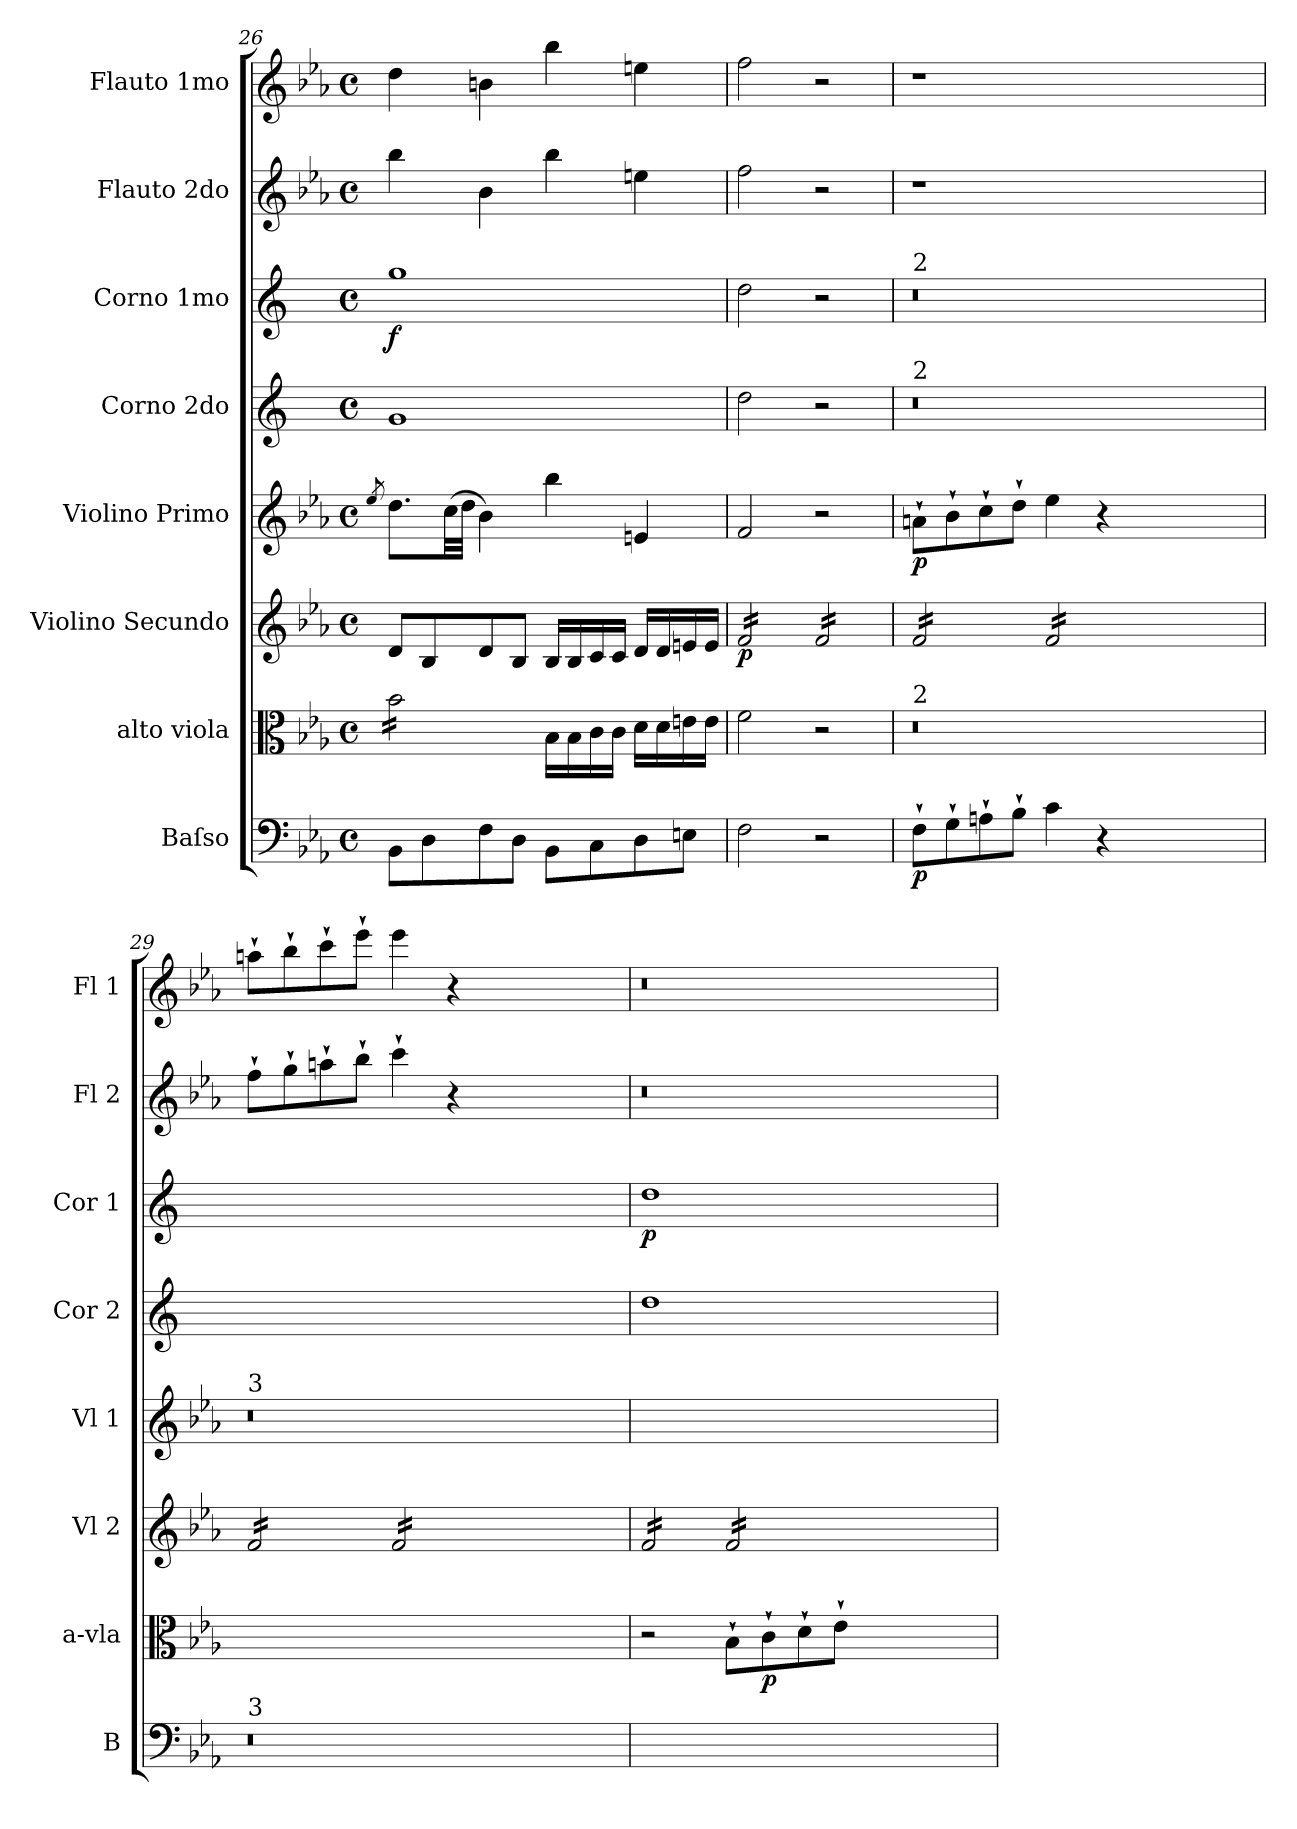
**kern	**dynam	**kern	**dynam	**kern	**dynam	**kern	**dynam	**kern	**kern	**dynam	**kern	**kern
*part8	*part8	*part7	*part7	*part6	*part6	*part5	*part5	*part4	*part3	*part3	*part2	*part1
*staff8	*staff8	*staff7	*staff7	*staff6	*staff6	*staff5	*staff5	*staff4	*staff3	*staff3	*staff2	*staff1
*I"Baſso	*	*I"alto viola	*	*I"Violino Secundo	*	*I"Violino Primo	*	*I"Corno 2do	*I"Corno 1mo	*	*I"Flauto 2do	*I"Flauto 1mo
*I'B	*	*I'a-vla	*	*I'Vl 2	*	*I'Vl 1	*	*I'Cor 2	*I'Cor 1	*	*I'Fl 2	*I'Fl 1
*clefF4	*	*clefC3	*	*clefG2	*	*clefG2	*	*clefG2	*clefG2	*	*clefG2	*clefG2
*	*	*	*	*	*	*	*	*ITrd-2c-3	*ITrd-2c-3	*	*	*
*k[b-e-a-]	*	*k[b-e-a-]	*	*k[b-e-a-]	*	*k[b-e-a-]	*	*k[b-e-a-]	*k[b-e-a-]	*	*k[b-e-a-]	*k[b-e-a-]
*E-:	*	*E-:	*	*E-:	*	*E-:	*	*	*	*	*E-:	*E-:
*M4/4	*	*M4/4	*	*M4/4	*	*M4/4	*	*M4/4	*M4/4	*	*M4/4	*M4/4
*met(c)	*	*met(c)	*	*met(c)	*	*met(c)	*	*met(c)	*met(c)	*	*met(c)	*met(c)
=26	=26	=26	=26	=26	=26	=26	=26	=26	=26	=26	=26	=26
.	.	.	.	.	.	8qee-/	.	.	.	.	.	.
*	*	*tremolo	*	*	*	*	*	*	*	*	*	*
8BB-\L	.	16b-\LL	.	8d/L	.	8.dd\L	.	1b-/	1bb-\	f	4bb-\	4dd\
.	.	16b-\	.	.	.	.	.	.	.	.	.	.
8D\	.	16b-\	.	8B-/	.	.	.	.	.	.	.	.
.	.	16b-\	.	.	.	(32cc\LL	.	.	.	.	.	.
.	.	.	.	.	.	32dd\JJJ	.	.	.	.	.	.
8F\	.	16b-\	.	8d/	.	4b-\)	.	.	.	.	4b-\	4bn\
.	.	16b-\	.	.	.	.	.	.	.	.	.	.
8D\J	.	16b-\	.	8B-/J	.	.	.	.	.	.	.	.
.	.	16b-\JJ	.	.	.	.	.	.	.	.	.	.
*	*	*Xtremolo	*	*	*	*	*	*	*	*	*	*
8BB-\L	.	16B-\LL	.	16B-/LL	.	4bb-\	.	.	.	.	4bb-\	4bb-\
.	.	16B-\	.	16B-/	.	.	.	.	.	.	.	.
8C\	.	16c\	.	16c/	.	.	.	.	.	.	.	.
.	.	16c\JJ	.	16c/JJ	.	.	.	.	.	.	.	.
8D\	.	16d\LL	.	16d/LL	.	4en/	.	.	.	.	4een\	4een\
.	.	16d\	.	16d/	.	.	.	.	.	.	.	.
8En\J	.	16en\	.	16en/	.	.	.	.	.	.	.	.
.	.	16e\JJ	.	16e/JJ	.	.	.	.	.	.	.	.
=27	=27	=27	=27	=27	=27	=27	=27	=27	=27	=27	=27	=27
*	*	*	*	*tremolo	*	*	*	*	*	*	*	*
2F\	.	2f\	.	16f/LL	p	2f/	.	2ff\	2ff\	.	2ff\	2ff\
.	.	.	.	16f/	.	.	.	.	.	.	.	.
.	.	.	.	16f/	.	.	.	.	.	.	.	.
.	.	.	.	16f/	.	.	.	.	.	.	.	.
.	.	.	.	16f/	.	.	.	.	.	.	.	.
.	.	.	.	16f/	.	.	.	.	.	.	.	.
.	.	.	.	16f/	.	.	.	.	.	.	.	.
.	.	.	.	16f/JJ	.	.	.	.	.	.	.	.
2r	.	2r	.	16f/LL	.	2r	.	2r	2r	.	2r	2r
.	.	.	.	16f/	.	.	.	.	.	.	.	.
.	.	.	.	16f/	.	.	.	.	.	.	.	.
.	.	.	.	16f/	.	.	.	.	.	.	.	.
.	.	.	.	16f/	.	.	.	.	.	.	.	.
.	.	.	.	16f/	.	.	.	.	.	.	.	.
.	.	.	.	16f/	.	.	.	.	.	.	.	.
.	.	.	.	16f/JJ	.	.	.	.	.	.	.	.
=28	=28	=28	=28	=28	=28	=28	=28	=28	=28	=28	=28	=28
!	!	!	!	!	!	!	!	!	!LO:TX:a:t=2	!	!	!
!	!	!	!	!	!	!	!	!LO:TX:a:t=2	!	!	!	!
!	!	!LO:TX:a:t=2	!	!	!	!	!	!	!	!	!	!
8F`\L	p	0r	.	16f/LL	.	8an`/L	p	0r	0r	.	1r	1r
.	.	.	.	16f/	.	.	.	.	.	.	.	.
8G`\	.	.	.	16f/	.	8b-`\	.	.	.	.	.	.
.	.	.	.	16f/	.	.	.	.	.	.	.	.
8An`\	.	.	.	16f/	.	8cc`\	.	.	.	.	.	.
.	.	.	.	16f/	.	.	.	.	.	.	.	.
8B-`\J	.	.	.	16f/	.	8dd`\J	.	.	.	.	.	.
.	.	.	.	16f/JJ	.	.	.	.	.	.	.	.
4c\	.	.	.	16f/LL	.	4ee-\	.	.	.	.	.	.
.	.	.	.	16f/	.	.	.	.	.	.	.	.
.	.	.	.	16f/	.	.	.	.	.	.	.	.
.	.	.	.	16f/	.	.	.	.	.	.	.	.
4r	.	.	.	16f/	.	4r	.	.	.	.	.	.
.	.	.	.	16f/	.	.	.	.	.	.	.	.
.	.	.	.	16f/	.	.	.	.	.	.	.	.
.	.	.	.	16f/JJ	.	.	.	.	.	.	.	.
1ryy	.	.	.	1ryy	.	1ryy	.	.	.	.	1ryy	1ryy
=29	=29	=29	=29	=29	=29	=29	=29	=29	=29	=29	=29	=29
!	!	!	!	!	!	!LO:TX:a:t=3	!	!	!	!	!	!
!LO:TX:a:t=3	!	!	!	!	!	!	!	!	!	!	!	!
0r	.	0ryy	.	16f/LL	.	0r	.	0ryy	0ryy	.	8ff`\L	8aan`\L
.	.	.	.	16f/	.	.	.	.	.	.	.	.
.	.	.	.	16f/	.	.	.	.	.	.	8gg`\	8bb-`\
.	.	.	.	16f/	.	.	.	.	.	.	.	.
.	.	.	.	16f/	.	.	.	.	.	.	8aan`\	8ccc`\
.	.	.	.	16f/	.	.	.	.	.	.	.	.
.	.	.	.	16f/	.	.	.	.	.	.	8bb-`\J	8eee-`\J
.	.	.	.	16f/JJ	.	.	.	.	.	.	.	.
.	.	.	.	16f/LL	.	.	.	.	.	.	4ccc`\	4eee-\
.	.	.	.	16f/	.	.	.	.	.	.	.	.
.	.	.	.	16f/	.	.	.	.	.	.	.	.
.	.	.	.	16f/	.	.	.	.	.	.	.	.
.	.	.	.	16f/	.	.	.	.	.	.	4r	4r
.	.	.	.	16f/	.	.	.	.	.	.	.	.
.	.	.	.	16f/	.	.	.	.	.	.	.	.
.	.	.	.	16f/JJ	.	.	.	.	.	.	.	.
.	.	.	.	1ryy	.	.	.	.	.	.	1ryy	1ryy
=30	=30	=30	=30	=30	=30	=30	=30	=30	=30	=30	=30	=30
0ryy	.	2r	.	16f/LL	.	0ryy	.	1ff\	1ff\	p	0r	0r
.	.	.	.	16f/	.	.	.	.	.	.	.	.
.	.	.	.	16f/	.	.	.	.	.	.	.	.
.	.	.	.	16f/	.	.	.	.	.	.	.	.
.	.	.	.	16f/	.	.	.	.	.	.	.	.
.	.	.	.	16f/	.	.	.	.	.	.	.	.
.	.	.	.	16f/	.	.	.	.	.	.	.	.
.	.	.	.	16f/JJ	.	.	.	.	.	.	.	.
.	.	8B-`\L	.	16f/LL	.	.	.	.	.	.	.	.
.	.	.	.	16f/	.	.	.	.	.	.	.	.
.	.	8c`\	p	16f/	.	.	.	.	.	.	.	.
.	.	.	.	16f/	.	.	.	.	.	.	.	.
.	.	8d`\	.	16f/	.	.	.	.	.	.	.	.
.	.	.	.	16f/	.	.	.	.	.	.	.	.
.	.	8e-`\J	.	16f/	.	.	.	.	.	.	.	.
.	.	.	.	16f/JJ	.	.	.	.	.	.	.	.
*	*	*	*	*Xtremolo	*	*	*	*	*	*	*	*
.	.	1ryy	.	1ryy	.	.	.	1ryy	1ryy	.	.	.
=	=	=	=	=	=	=	=	=	=	=	=	=
*-	*-	*-	*-	*-	*-	*-	*-	*-	*-	*-	*-	*-
